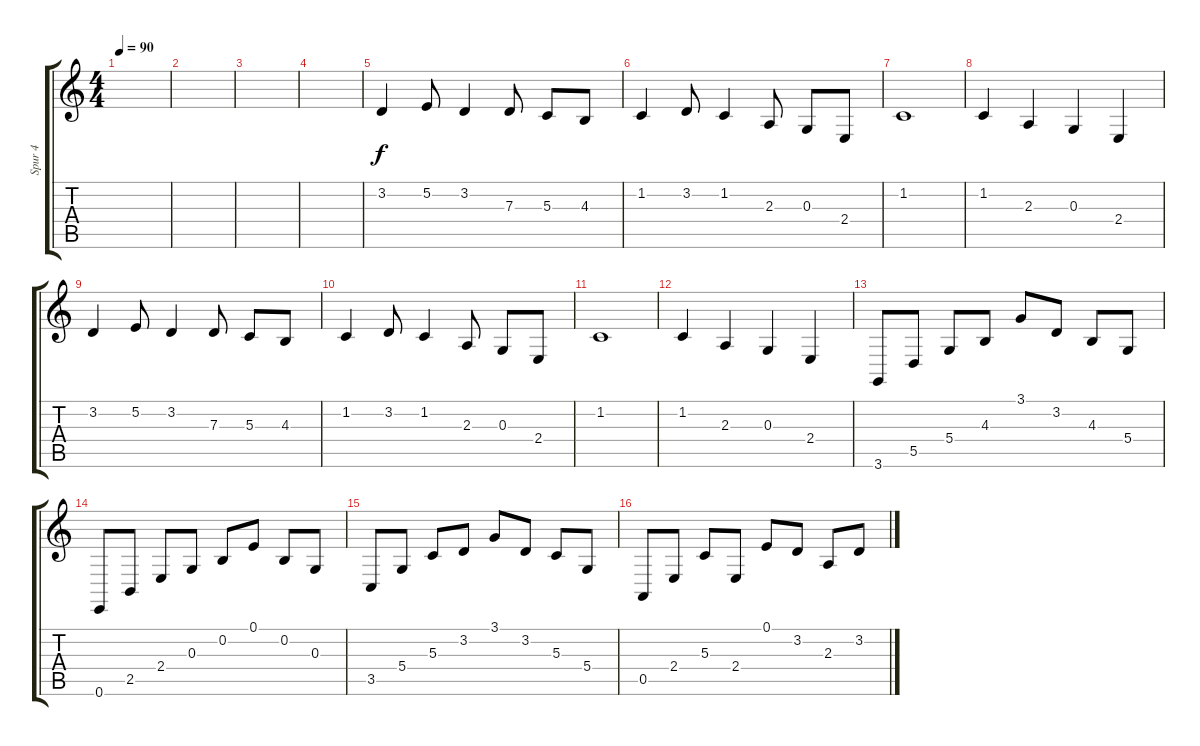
\track ("Spur 4" "Spur 4") {instrument acousticgrandpiano}
\staff {score tabs}
\tuning (E4 B3 G3 D3 A2 E2) {hide}
\ts (4 4)
\tempo 90
\clef g2
\ks c
|
|
|
|
3.2.4 5.2.8 3.2.4 7.3.8 5.3.8 4.3.8 |
1.2.4 3.2.8 1.2.4 2.3.8 0.3.8 2.4.8 |
1.2.1 |
1.2.4 2.3.4 0.3.4 2.4.4 |
3.2.4 5.2.8 3.2.4 7.3.8 5.3.8 4.3.8 |
1.2.4 3.2.8 1.2.4 2.3.8 0.3.8 2.4.8 |
1.2.1 |
1.2.4 2.3.4 0.3.4 2.4.4 |
3.6.8{instrument brightacousticpiano} 5.5.8 5.4.8 4.3.8 3.1.8 3.2.8 4.3.8 5.4.8 |
0.6.8 2.5.8 2.4.8 0.3.8 0.2.8 0.1.8 0.2.8 0.3.8 |
3.5.8 5.4.8 5.3.8 3.2.8 3.1.8 3.2.8 5.3.8 5.4.8 |
0.5.8 2.4.8 5.3.8 2.4.8 0.1.8 3.2.8 2.3.8 3.2.8
